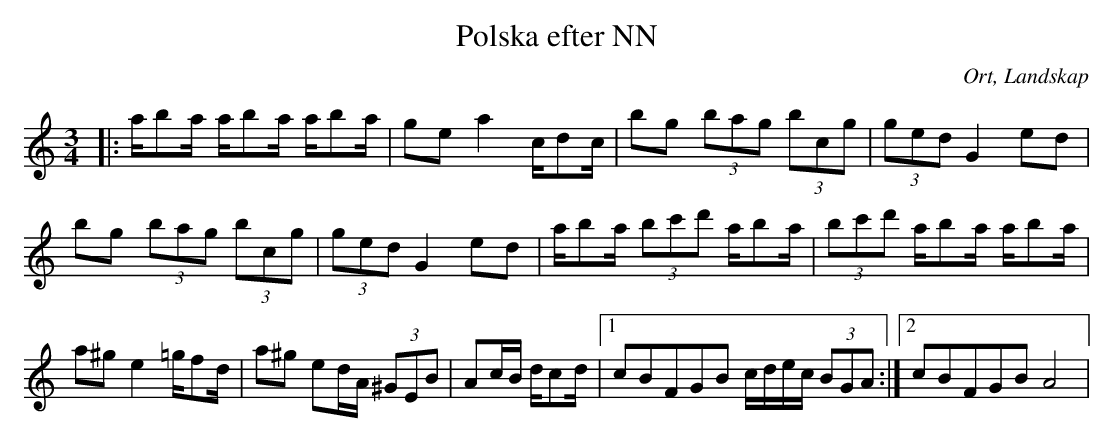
X:1
T:Polska efter NN
O:Ort, Landskap
M:3/4
L:1/8
K:C
|: a/ba/ a/ba/ a/ba/ | ge a2 c/dc/ |bg (3bag (3bcg| (3ged G2 ed |bg (3bag (3bcg| (3ged G2 ed| a/ba/ (3bc'd' a/ba/|(3bc'd' a/ba/ a/ba/| a^g e2 =g/fd/ |a^g ed/A/ (3^GEB| Ac/B/ d/cd/|1 c2/5B2/5F2/5G2/5B2/5 c/d/e/c/ (3BGA :|2 c2/5B2/5F2/5G2/5B2/5 A4|
